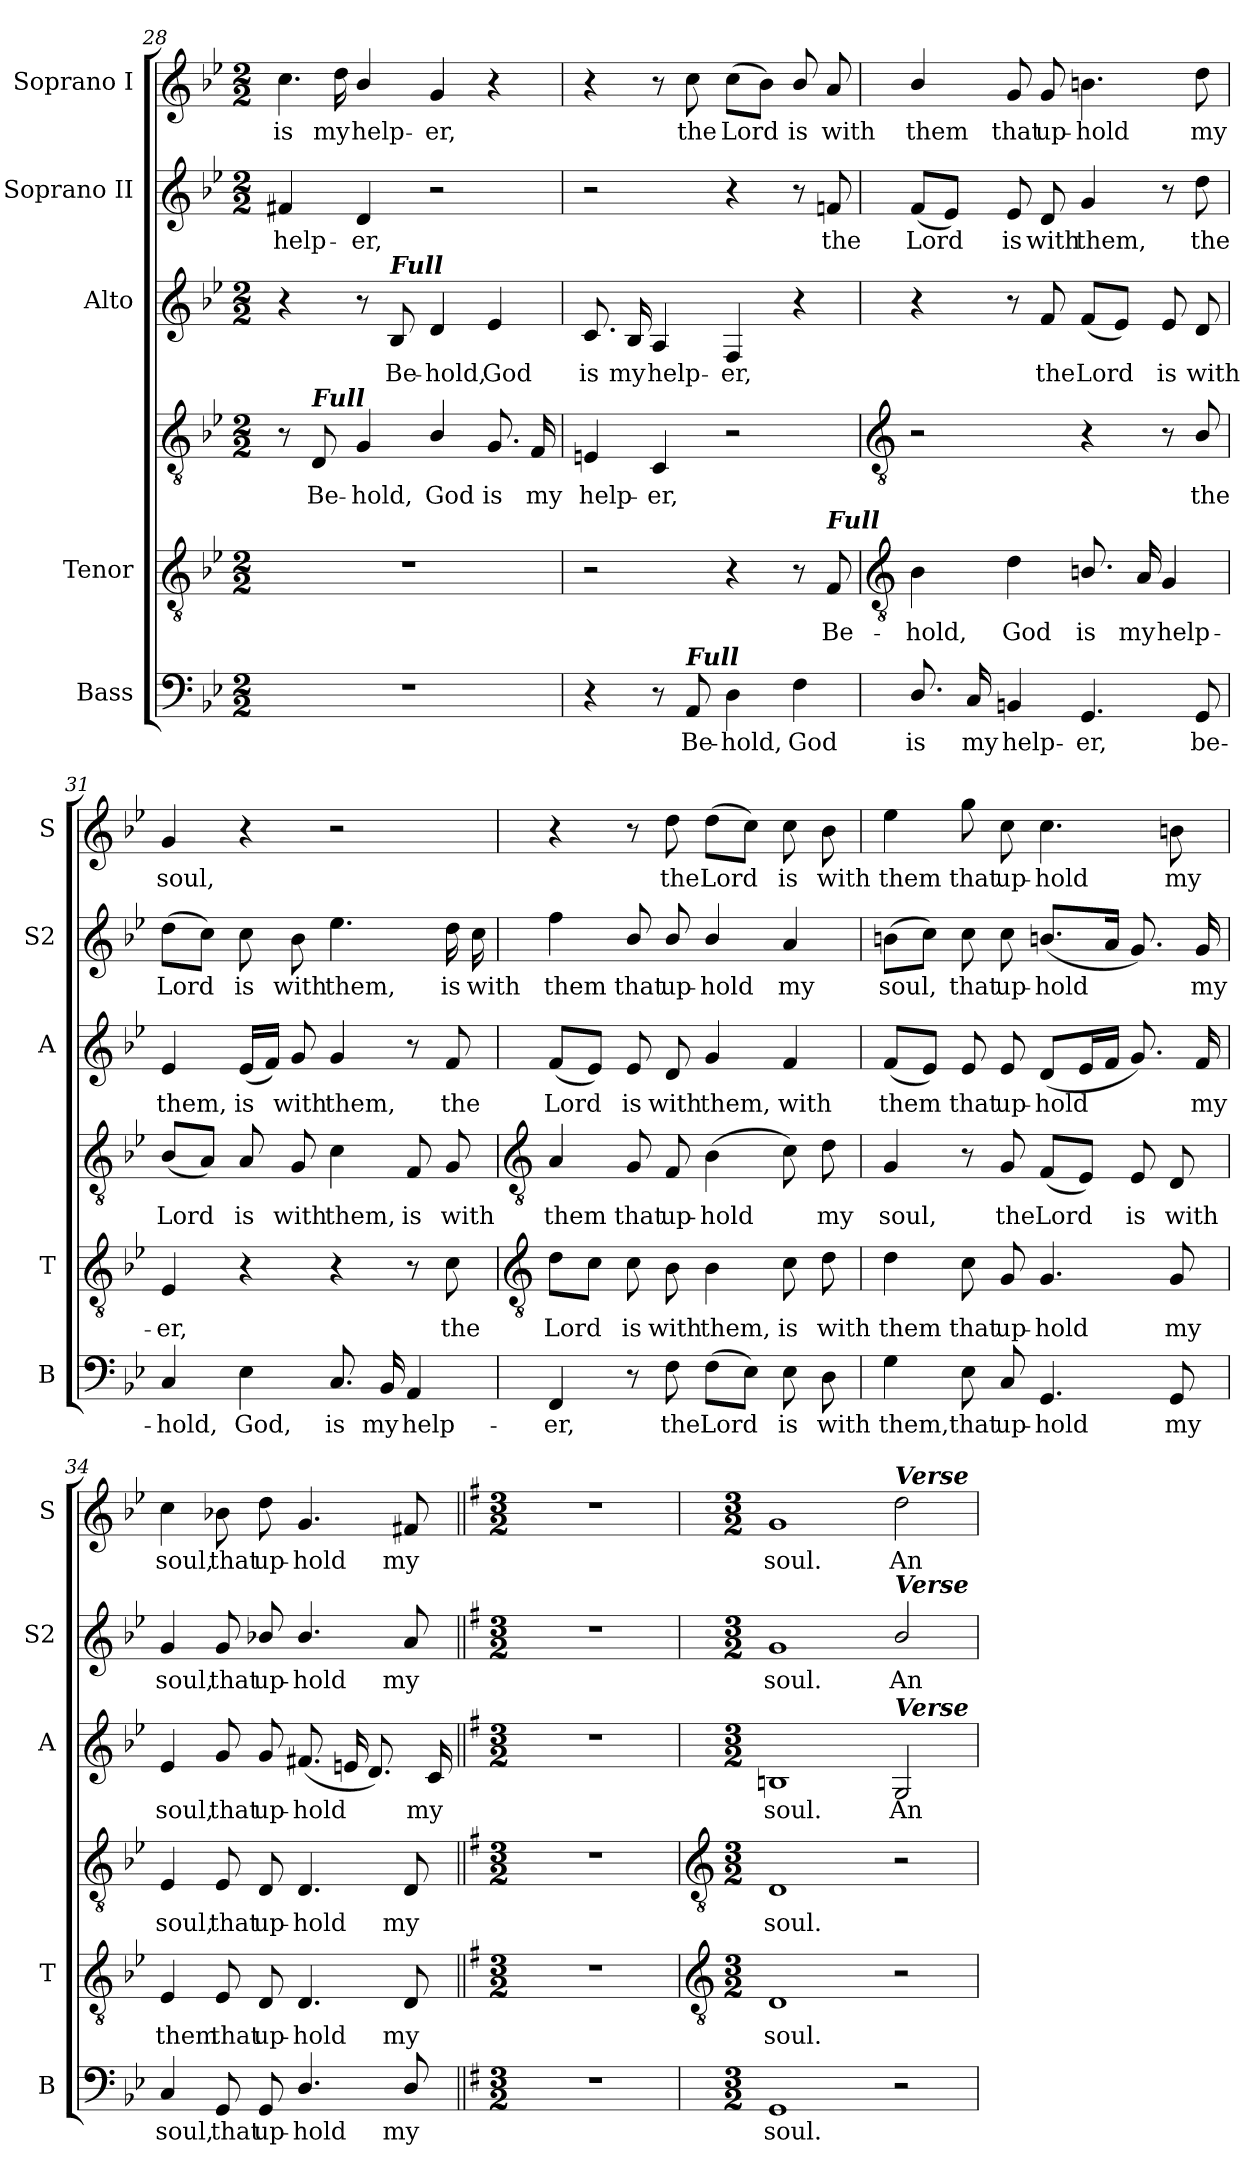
**kern	**text	**kern	**text	**kern	**text	**kern	**text	**kern	**text	**kern	**text
*part5	*part5	*part4	*part4	*part4	*part4	*part3	*part3	*part2	*part2	*part1	*part1
*staff6	*staff6	*staff5	*staff5	*staff4	*staff4	*staff3	*staff3	*staff2	*staff2	*staff1	*staff1
*I"Bass	*	*I"Tenor	*	*	*	*I"Alto	*	*I"Soprano II	*	*I"Soprano I	*
*I'B	*	*I'T	*	*	*	*I'A	*	*I'S2	*	*I'S	*
*clefF4	*	*clefGv2	*	*clefGv2	*	*clefG2	*	*clefG2	*	*clefG2	*
*k[b-e-]	*	*k[b-e-]	*	*k[b-e-]	*	*k[b-e-]	*	*k[b-e-]	*	*k[b-e-]	*
*B-:	*	*B-:	*	*B-:	*	*B-:	*	*B-:	*	*B-:	*
*M2/2	*	*M2/2	*	*M2/2	*	*M2/2	*	*M2/2	*	*M2/2	*
=28	=28	=28	=28	=28	=28	=28	=28	=28	=28	=28	=28
!	!	!	!	!	!	!	!	!	!LO:LY:b	!	!LO:LY:b
1r	.	1r	.	8r	.	4r	.	4f#X	help-	8.ccJ	is
!	!	!	!	!LO:TX:a:Bi:t=Full	!	!	!	!	!	!	!
!	!	!	!	!	!LO:LY:b	!	!	!	!	!	!
.	.	.	.	8D	Be-	.	.	.	.	.	.
!	!	!	!	!	!	!	!	!	!	!	!LO:LY:b
.	.	.	.	.	.	.	.	.	.	16dd	my
!	!	!	!	!	!LO:LY:b	!	!	!	!LO:LY:b	!	!LO:LY:b
.	.	.	.	4G	-hold,	8r	.	4d	-er,	4b-/	help-
!	!	!	!	!	!	!LO:TX:a:Bi:t=Full	!	!	!	!	!
!	!	!	!	!	!	!	!LO:LY:b	!	!	!	!
.	.	.	.	.	.	8B-	Be-	.	.	.	.
!	!	!	!	!	!LO:LY:b	!	!LO:LY:b	!	!	!	!LO:LY:b
.	.	.	.	4B-/	God	4d	-hold,	2r	.	4g	-er,
!	!	!	!	!	!LO:LY:b	!	!LO:LY:b	!	!	!	!
.	.	.	.	8.G	is	4e-	God	.	.	4r	.
!	!	!	!	!	!LO:LY:b	!	!	!	!	!	!
.	.	.	.	16F	my	.	.	.	.	.	.
=29	=29	=29	=29	=29	=29	=29	=29	=29	=29	=29	=29
!	!	!	!	!	!LO:LY:b	!	!LO:LY:b	!	!	!	!
4r	.	2r	.	4En	help-	8.c	is	2r	.	4r	.
!	!	!	!	!	!	!	!LO:LY:b	!	!	!	!
.	.	.	.	.	.	16B-	my	.	.	.	.
!	!	!	!	!	!LO:LY:b	!	!LO:LY:b	!	!	!	!
8r	.	.	.	4C	-er,	4A	help-	.	.	8r	.
!LO:TX:a:Bi:t=Full	!	!	!	!	!	!	!	!	!	!	!
!	!LO:LY:b	!	!	!	!	!	!	!	!	!	!LO:LY:b
8AA	Be-	.	.	.	.	.	.	.	.	8cc	the
!	!LO:LY:b	!	!	!	!	!	!LO:LY:b	!	!	!	!LO:LY:b
4D	-hold,	4r	.	2r	.	4F	-er,	4r	.	(>8ccL	Lord
.	.	.	.	.	.	.	.	.	.	8b-J)	.
!	!LO:LY:b	!	!	!	!	!	!	!	!	!	!LO:LY:b
4F	God	8r	.	.	.	4r	.	8r	.	8b-/	is
!	!	!LO:TX:a:Bi:t=Full	!	!	!	!	!	!	!	!	!
!	!	!	!LO:LY:b	!	!	!	!	!	!LO:LY:b	!	!LO:LY:b
.	.	8F	Be-	.	.	.	.	8fn	the	8a	with
!!LO:LB:g=z
=30	=30	=30	=30	=30	=30	=30	=30	=30	=30	=30	=30
*	*	*clefGv2	*	*clefGv2	*	*	*	*	*	*	*
!	!LO:LY:b	!	!LO:LY:b	!	!	!	!	!	!LO:LY:b	!	!LO:LY:b
8.D/	is	4B-	hold,	2r	.	4r	.	(<8fL	Lord	4b-/	them
.	.	.	.	.	.	.	.	8e-J)	.	.	.
!	!LO:LY:b	!	!	!	!	!	!	!	!	!	!
16C/	my	.	.	.	.	.	.	.	.	.	.
!	!LO:LY:b	!	!LO:LY:b	!	!	!	!	!	!LO:LY:b	!	!LO:LY:b
4BBn	help-	4d	God	.	.	8r	.	8e-	is	8g	that
!	!	!	!	!	!	!	!LO:LY:b	!	!LO:LY:b	!	!LO:LY:b
.	.	.	.	.	.	8f	the	8d	with	8g	up-
!	!LO:LY:b	!	!LO:LY:b	!	!	!	!LO:LY:b	!	!LO:LY:b	!	!LO:LY:b
4.GG	-er,	8.Bn/	is	4r	.	(<8fL	Lord	4g	them,	4.bn	-hold
.	.	.	.	.	.	8e-J)	.	.	.	.	.
!	!	!	!LO:LY:b	!	!	!	!	!	!	!	!
.	.	16A	my	.	.	.	.	.	.	.	.
!	!	!	!LO:LY:b	!	!	!	!LO:LY:b	!	!	!	!
.	.	4G	help-	8r	.	8e-	is	8r	.	.	.
!	!LO:LY:b	!	!	!	!LO:LY:b	!	!LO:LY:b	!	!LO:LY:b	!	!LO:LY:b
8GG	be-	.	.	8B-/	-the	8d	with	8dd	the	8dd	my
=31	=31	=31	=31	=31	=31	=31	=31	=31	=31	=31	=31
!	!LO:LY:b	!	!LO:LY:b	!	!LO:LY:b	!	!LO:LY:b	!	!LO:LY:b	!	!LO:LY:b
4C	-hold,	4E-	er,	(<8B-L	-Lord	4e-	them,	(>8ddL	Lord	4g	soul,
.	.	.	.	8AJ)	.	.	.	8ccJ)	.	.	.
!	!LO:LY:b	!	!	!	!LO:LY:b	!	!LO:LY:b	!	!LO:LY:b	!	!
4E-	God,	4r	.	8A/	is	(<16e-LL	is	8cc	is	4r	.
.	.	.	.	.	.	16fJJ)	.	.	.	.	.
!	!	!	!	!	!LO:LY:b	!	!LO:LY:b	!	!LO:LY:b	!	!
.	.	.	.	8G	with	8g	with	8b-	with	.	.
!	!LO:LY:b	!	!	!	!LO:LY:b	!	!LO:LY:b	!	!LO:LY:b	!	!
8.C/	is	4r	.	4c	them,	4g	them,	4.ee-	them,	2r	.
!	!LO:LY:b	!	!	!	!	!	!	!	!	!	!
16BB-	my	.	.	.	.	.	.	.	.	.	.
!	!LO:LY:b	!	!	!	!LO:LY:b	!	!	!	!	!	!
4AA	help-	8r	.	8F	is	8r	.	.	.	.	.
!	!	!	!LO:LY:b	!	!LO:LY:b	!	!LO:LY:b	!	!LO:LY:b	!	!
.	.	8c	the	8G	with	8f	the	16dd	is	.	.
!	!	!	!	!	!	!	!	!	!LO:LY:b	!	!
.	.	.	.	.	.	.	.	16cc	with	.	.
!!LO:LB:g=z
=32	=32	=32	=32	=32	=32	=32	=32	=32	=32	=32	=32
*	*	*clefGv2	*	*clefGv2	*	*	*	*	*	*	*
!	!LO:LY:b	!	!LO:LY:b	!	!LO:LY:b	!	!LO:LY:b	!	!LO:LY:b	!	!
4FF	-er,	8dL	Lord	4A/	them	(<8fL	Lord	4ff	them	4r	.
.	.	8cJ	.	.	.	8e-J)	.	.	.	.	.
!	!	!	!LO:LY:b	!	!LO:LY:b	!	!LO:LY:b	!	!LO:LY:b	!	!
8r	.	8c	is	8G	that	8e-	is	8b-/	that	8r	.
!	!LO:LY:b	!	!LO:LY:b	!	!LO:LY:b	!	!LO:LY:b	!	!LO:LY:b	!	!LO:LY:b
8F	the	8B-	with	8F	up-	8d	with	8b-/	up-	8dd	the
!	!LO:LY:b	!	!LO:LY:b	!	!LO:LY:b	!	!LO:LY:b	!	!LO:LY:b	!	!LO:LY:b
(>8FL	Lord	4B-	them,	(>4B-	-hold	4g	them,	4b-/	-hold	(>8ddL	Lord
8E-J)	.	.	.	.	.	.	.	.	.	8ccJ)	.
!	!LO:LY:b	!	!LO:LY:b	!	!	!	!LO:LY:b	!	!LO:LY:b	!	!LO:LY:b
8E-	is	8c	is	8c)	.	4f	with	4a	my	8cc	is
!	!LO:LY:b	!	!LO:LY:b	!	!LO:LY:b	!	!	!	!	!	!LO:LY:b
8D	with	8d	with	8d	my	.	.	.	.	8b-	with
=33	=33	=33	=33	=33	=33	=33	=33	=33	=33	=33	=33
!	!LO:LY:b	!	!LO:LY:b	!	!LO:LY:b	!	!LO:LY:b	!	!LO:LY:b	!	!LO:LY:b
4G	them,	4d	them	4G	soul,	(<8fL	them	(>8bnL	soul,	4ee-	them
.	.	.	.	.	.	8e-J)	.	8ccJ)	.	.	.
!	!LO:LY:b	!	!LO:LY:b	!	!	!	!LO:LY:b	!	!LO:LY:b	!	!LO:LY:b
8E-	that	8c	that	8r	.	8e-	that	8cc	that	8gg	that
!	!LO:LY:b	!	!LO:LY:b	!	!LO:LY:b	!	!LO:LY:b	!	!LO:LY:b	!	!LO:LY:b
8C/	up-	8G	up-	8G	the	8e-	up-	8cc	up-	8cc	up-
!	!LO:LY:b	!	!LO:LY:b	!	!LO:LY:b	!	!LO:LY:b	!	!LO:LY:b	!	!LO:LY:b
4.GG	-hold	4.G	-hold	(<8FL	Lord	(<8dL	-hold	(<8.bnL	-hold	4.cc	-hold
.	.	.	.	8E-J)	.	16e-L	.	.	.	.	.
.	.	.	.	.	.	16fJJ	.	16aJ	.	.	.
!	!	!	!	!	!LO:LY:b	!	!	!	!	!	!
.	.	.	.	8E-	is	8.g)	.	8.g)	.	.	.
!	!LO:LY:b	!	!LO:LY:b	!	!LO:LY:b	!	!	!	!	!	!LO:LY:b
8GG	my	8G	my	8D	with	.	.	.	.	8bn	my
!	!	!	!	!	!	!	!LO:LY:b	!	!LO:LY:b	!	!
.	.	.	.	.	.	16f	my	16g	my	.	.
=34	=34	=34	=34	=34	=34	=34	=34	=34	=34	=34	=34
!	!LO:LY:b	!	!LO:LY:b	!	!LO:LY:b	!	!LO:LY:b	!	!LO:LY:b	!	!LO:LY:b
4C/	soul,	4E-	them	4E-	soul,	4e-	soul,	4g	soul,	4cc	soul,
!	!LO:LY:b	!	!LO:LY:b	!	!LO:LY:b	!	!LO:LY:b	!	!LO:LY:b	!	!LO:LY:b
8GG	that	8E-	that	8E-	that	8g	that	8g	that	8b-X	that
!	!LO:LY:b	!	!LO:LY:b	!	!LO:LY:b	!	!LO:LY:b	!	!LO:LY:b	!	!LO:LY:b
8GG	up-	8D	up-	8D	up-	8g	up-	8b-X/	up-	8dd	up-
!	!LO:LY:b	!	!LO:LY:b	!	!LO:LY:b	!	!LO:LY:b	!	!LO:LY:b	!	!LO:LY:b
4.D/	-hold	4.D	-hold	4.D	-hold	(<8.f#X/L	-hold	4.b-/	-hold	4.g	-hold
.	.	.	.	.	.	16en/L	.	.	.	.	.
.	.	.	.	.	.	8.dJ)	.	.	.	.	.
!	!LO:LY:b	!	!LO:LY:b	!	!LO:LY:b	!	!	!	!LO:LY:b	!	!LO:LY:b
8D/	my	8D	my	8D	my	.	.	8a/	my	8f#X	my
!	!	!	!	!	!	!	!LO:LY:b	!	!	!	!
.	.	.	.	.	.	16c	my	.	.	.	.
=35||	=35||	=35||	=35||	=35||	=35||	=35||	=35||	=35||	=35||	=35||	=35||
*k[f#]	*	*k[f#]	*	*k[f#]	*	*k[f#]	*	*k[f#]	*	*k[f#]	*
*G:	*	*G:	*	*G:	*	*G:	*	*G:	*	*G:	*
*M3/2	*	*M3/2	*	*M3/2	*	*M3/2	*	*M3/2	*	*M3/2	*
1.r	.	1.r	.	1.r	.	1.r	.	1.r	.	1.r	.
!!LO:LB:g=z
=36	=36	=36	=36	=36	=36	=36	=36	=36	=36	=36	=36
*	*	*clefGv2	*	*clefGv2	*	*	*	*	*	*	*
*M3/2	*	*M3/2	*	*M3/2	*	*M3/2	*	*M3/2	*	*M3/2	*
!	!LO:LY:b	!	!LO:LY:b	!	!LO:LY:b	!	!LO:LY:b	!	!LO:LY:b	!	!LO:LY:b
1GG	soul.	1D	soul.	1D	soul.	1Bn	soul.	1g	soul.	1g	soul.
!	!	!	!	!	!	!	!	!	!	!LO:TX:a:Bi:t=Verse	!
!	!	!	!	!	!	!	!	!LO:TX:a:Bi:t=Verse	!	!	!
!	!	!	!	!	!	!LO:TX:a:Bi:t=Verse	!	!	!	!	!
!	!	!	!	!	!	!	!LO:LY:b	!	!LO:LY:b	!	!LO:LY:b
2r	.	2r	.	2r	.	2G	An	2b/	An	2dd	An
=	=	=	=	=	=	=	=	=	=	=	=
*-	*-	*-	*-	*-	*-	*-	*-	*-	*-	*-	*-
